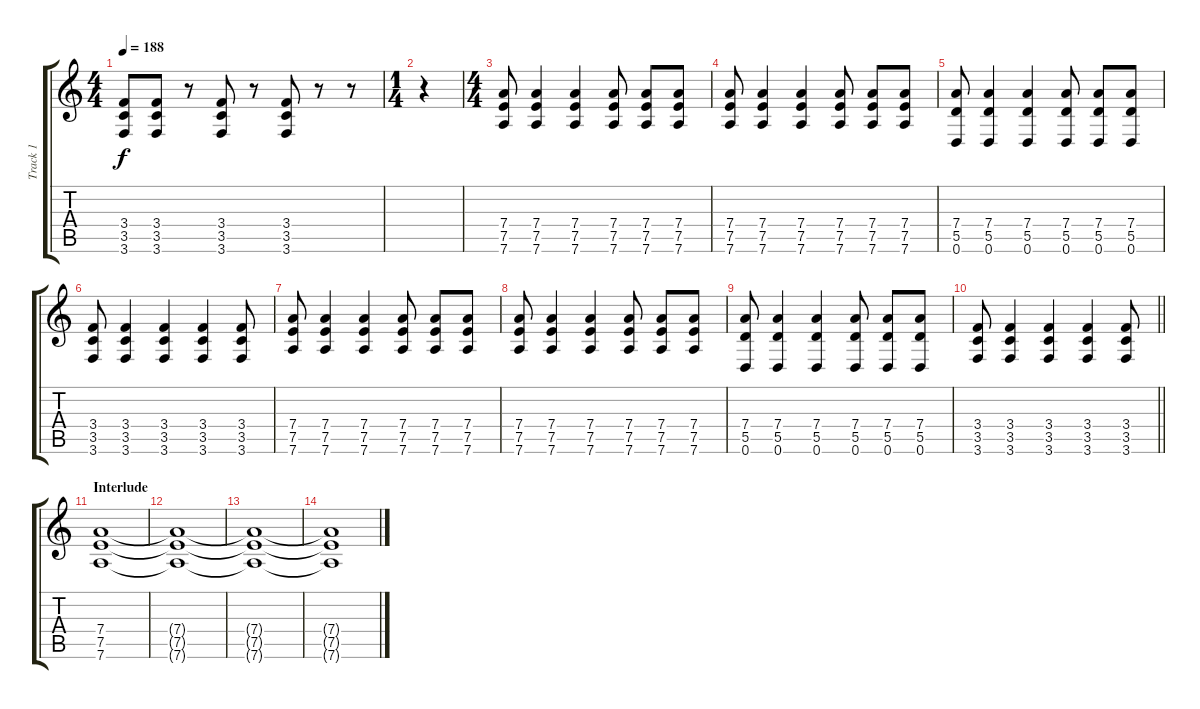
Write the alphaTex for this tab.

\track ("Track 1" "Track 1") {instrument overdrivenguitar}
\staff {score tabs}
\tuning (E4 B3 G3 D3 A2 D2) {hide}
\ts (4 4)
\tempo 188
\clef g2
\ks c
(3.4 3.5 3.6).8{dy f} (3.4 3.5 3.6).8 r.8 (3.4 3.5 3.6).8 r.8 (3.4 3.5 3.6).8 r.8 r.8 |
\ts (1 4)
r.4 |
\ts (4 4)
(7.4 7.5 7.6).8 (7.4 7.5 7.6).4 (7.4 7.5 7.6).4 (7.4 7.5 7.6).8 (7.4 7.5 7.6).8 (7.4 7.5 7.6).8 |
(7.4 7.5 7.6).8 (7.4 7.5 7.6).4 (7.4 7.5 7.6).4 (7.4 7.5 7.6).8 (7.4 7.5 7.6).8 (7.4 7.5 7.6).8 |
(7.4 5.5 0.6).8 (7.4 5.5 0.6).4 (7.4 5.5 0.6).4 (7.4 5.5 0.6).8 (7.4 5.5 0.6).8 (7.4 5.5 0.6).8 |
(3.4 3.5 3.6).8 (3.4 3.5 3.6).4 (3.4 3.5 3.6).4 (3.4 3.5 3.6).4 (3.4 3.5 3.6).8 |
(7.4 7.5 7.6).8 (7.4 7.5 7.6).4 (7.4 7.5 7.6).4 (7.4 7.5 7.6).8 (7.4 7.5 7.6).8 (7.4 7.5 7.6).8 |
(7.4 7.5 7.6).8 (7.4 7.5 7.6).4 (7.4 7.5 7.6).4 (7.4 7.5 7.6).8 (7.4 7.5 7.6).8 (7.4 7.5 7.6).8 |
(7.4 5.5 0.6).8 (7.4 5.5 0.6).4 (7.4 5.5 0.6).4 (7.4 5.5 0.6).8 (7.4 5.5 0.6).8 (7.4 5.5 0.6).8 |
\barLineRight lightlight
(3.4 3.5 3.6).8 (3.4 3.5 3.6).4 (3.4 3.5 3.6).4 (3.4 3.5 3.6).4 (3.4 3.5 3.6).8 |
\section ("" "Interlude")
(7.4 7.5 7.6).1 |
(7.4{t} 7.5{t} 7.6{t}).1 |
(7.4{t} 7.5{t} 7.6{t}).1 |
(7.4{t} 7.5{t} 7.6{t}).1
